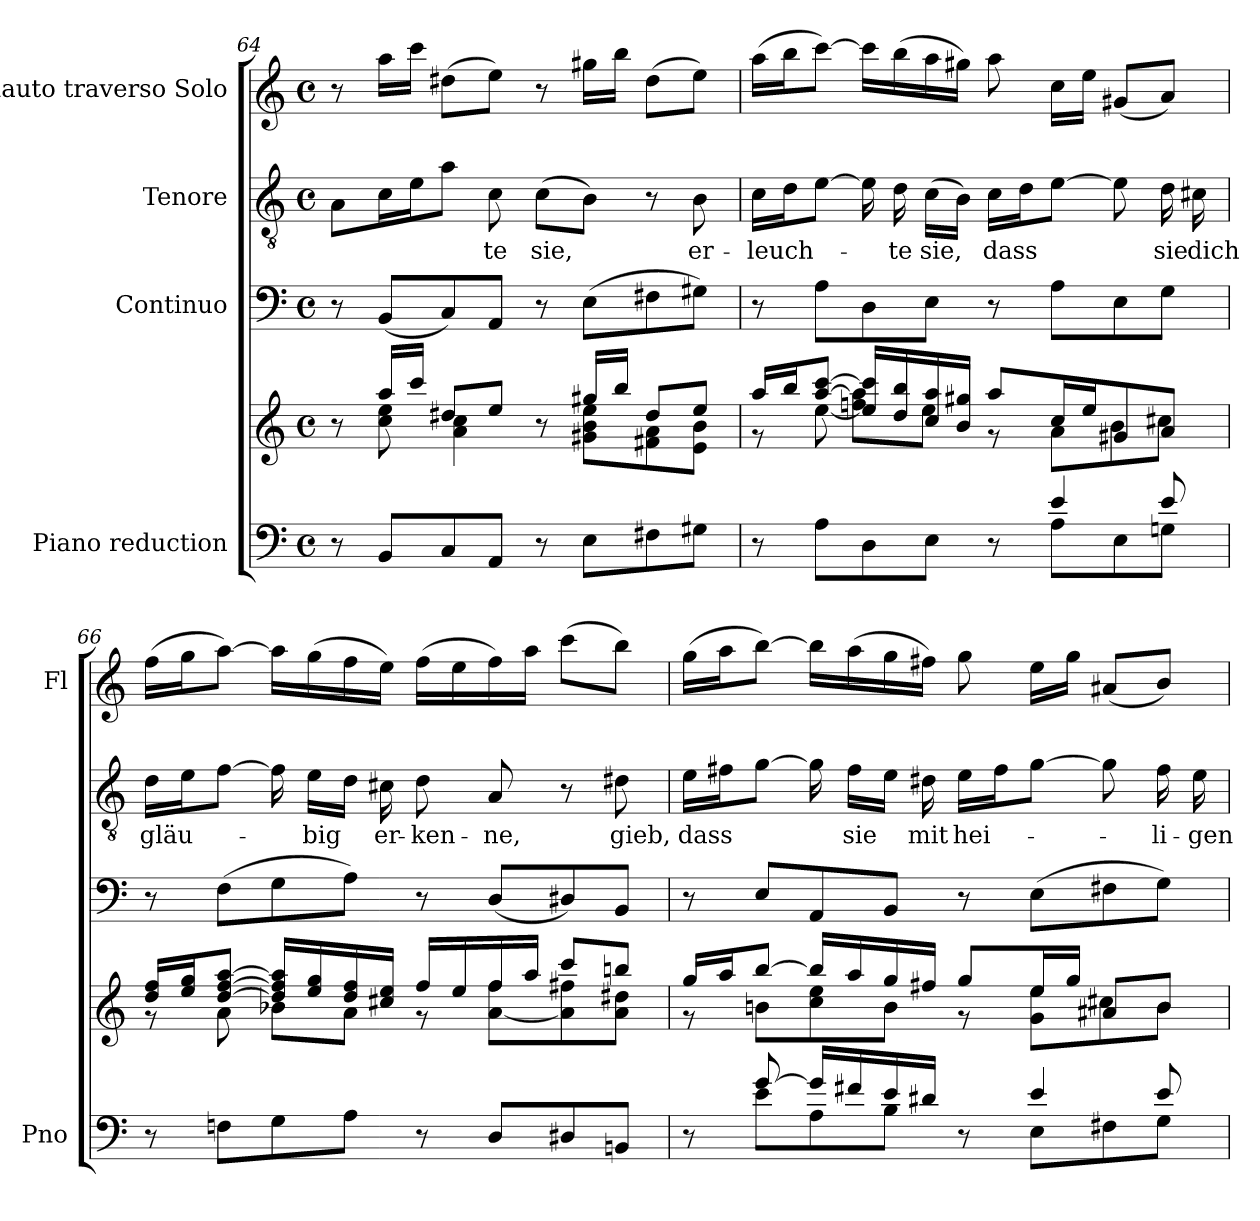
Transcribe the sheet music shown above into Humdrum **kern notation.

**kern	**kern	**kern	**kern	**text	**kern
*part4	*part4	*part3	*part2	*part2	*part1
*staff5	*staff4	*staff3	*staff2	*staff2	*staff1
*I"Piano reduction	*	*I"Continuo	*I"Tenore	*	*I"Flauto traverso Solo
*I'Pno	*	*	*	*	*I'Fl
!!LO:LB:g=z
*clefF4	*clefG2	*clefF4	*clefGv2	*	*clefG2
*k[]	*k[]	*k[]	*k[]	*	*k[]
*M4/4	*M4/4	*M4/4	*M4/4	*	*M4/4
*met(c)	*met(c)	*met(c)	*met(c)	*	*met(c)
=64	=64	=64	=64	=64	=64
*	*^	*	*	*	*
8r	8r	8ryy	8r	8A\L	.	8r
8BB/L	16aa/LL	8cc\ 8ee\	(<8BB/L	16c\L	.	16aa\LL
.	16ccc/JJ	.	.	16e\J	.	16ccc\JJ
8C/	8dd#X/L	4a\ 4cc\	8C/)	8a\J	.	(>8dd#X\L
!	!	!	!	!	!LO:LY:b	!
8AA/J	8ee/J	.	8AA/J	8c\	te	8ee\J)
!	!	!	!	!	!LO:LY:b	!
8r	8r	8ryy	8r	(>8c\L	sie,	8r
8E\L	16gg#X/LL	8g#X\ 8b\ 8ee\L	(>8E\L	8B\J)	.	16gg#X\LL
.	16bb/JJ	.	.	.	.	16bb\JJ
8F#X\	8dd#/L	8f#X\ 8a\	8F#X\	8r	.	(>8dd#\L
!	!	!	!	!	!LO:LY:b	!
8G#X\J	8ee/J	8e\ 8b\J	8G#X\J)	8B\	er-	8ee\J)
=65	=65	=65	=65	=65	=65	=65
*^	*	*	*	*	*	*
!	!	!	!	!	!	!LO:LY:b	!
8r	8ryy	16aa/LL	8r	8r	16c\LL	-leuch-	(>16aa\LL
.	.	16bb/J	.	.	16d\J	.	16bb\J
8ryy	8A\L	[8aa/ [8ccc/J	[8ee\	8A\L	[8e\J	.	[8ccc\J)
4ryy	8D\	16ee/] 16ccc/]LL	8ffn\ 8aa\]L	8D\	16e\]	.	16ccc\LL]
!	!	!	!	!	!	!LO:LY:b	!
.	.	16dd/ 16bb/	.	.	16d\	-te	(>16bb\
!	!	!	!	!	!	!LO:LY:b	!
.	8E\J	16cc/ 16aa/	8ee\J	8E\J	(>16c\LL	sie,	16aa\
.	.	16b/ 16gg#X/JJ	.	.	16B\JJ)	.	16gg#X\JJ)
!	!	!	!	!	!	!LO:LY:b	!
8r	8ryy	8aa/L	8r	8r	16c\LL	dass	8aa\
.	.	.	.	.	16d\J	.	.
4e/	8A\L	16cc/L	8a\L	8A\L	[8e\J	.	16cc\LL
.	.	16ee/J	.	.	.	.	16ee\JJ
.	8E\	8g#X/	8b\	8E\	8e\]	.	(<8g#X/L
!	!	!	!	!	!	!LO:LY:b	!
8e/	8Gn\J	8a/J	8cc#X\J	8G\J	16d\	sie	8a/J)
!	!	!	!	!	!	!LO:LY:b	!
.	.	.	.	.	16c#X\	dich	.
*v	*v	*	*	*	*	*	*
=66	=66	=66	=66	=66	=66	=66
!	!	!	!	!	!LO:LY:b	!
8r	16dd/ 16ff/LL	8r	8r	16d\LL	gläu-	(>16ff\LL
.	16ee/ 16gg/J	.	.	16e\J	.	16gg\J
8Fn\L	[8dd/ [8ff/ [8aa/J	8a\	(>8F\L	[8f\J	.	[8aa\J)
8G\	16dd/] 16ff/] 16aa/]LL	8b-X\L	8G\	16f\]	.	16aa\LL]
!	!	!	!	!	!LO:LY:b	!
.	16ee/ 16gg/	.	.	16e\LL	-big	(>16gg\
8A\J	16dd/ 16ff/	8a\J	8A\J)	16d\JJ	.	16ff\
!	!	!	!	!	!LO:LY:b	!
.	16cc#X/ 16ee/JJ	.	.	16c#X\	er-	16ee\JJ)
!	!	!	!	!	!LO:LY:b	!
8r	16ff/LL	8r	8r	8d\	-ken-	(>16ff\LL
.	16ee/	.	.	.	.	16ee\
!	!	!	!	!	!LO:LY:b	!
8D/L	16ff/	[8a\ 8ff\L	(<8D/L	8A/	-ne,	16ff\)
.	16aa/JJ	.	.	.	.	16aa\JJ
8D#X/	8ccc/L	8a\] 8ff#X\	8D#X/)	8r	.	(>8ccc\L
!	!	!	!	!	!LO:LY:b	!
8BBn/J	8bbn/J	8a\ 8dd#X\J	8BB/J	8d#X\	gieb,	8bb\J)
!!LO:PB:g=z
=67	=67	=67	=67	=67	=67	=67
*^	*	*	*	*	*	*
!	!	!	!	!	!	!LO:LY:b	!
8r	8ryy	16gg/LL	8r	8r	16e\LL	-dass	(>16gg\LL
.	.	16aa/J	.	.	16f#X\J	.	16aa\J
[8g/	8e\L	[8bb/J	8bn\L	8E/L	[8g\J	.	[8bb\J)
16g/LL]	8A\	16bb/LL]	8cc\ 8ee\	8AA/	16g\]	.	16bb\LL]
!	!	!	!	!	!	!LO:LY:b	!
16f#X/	.	16aa/	.	.	16f#\LL	sie	(>16aa\
16e/	8B\J	16gg/	8b\J	8BB/J	16e\JJ	.	16gg\
!	!	!	!	!	!	!LO:LY:b	!
16d#X/JJ	.	16ff#X/JJ	.	.	16d#X\	mit	16ff#X\JJ)
!	!	!	!	!	!	!LO:LY:b	!
8r	8ryy	8gg/L	8r	8r	16e\LL	hei-	8gg\
.	.	.	.	.	16f#\J	.	.
4e/	8E\L	16ee/L	8g\ 8ee\L	(>8E\L	[8g\J	.	16ee\LL
.	.	16gg/JJ	.	.	.	.	16gg\JJ
.	8F#X\	8a#X/L	8cc#X\	8F#X\	8g\]	.	(<8a#X/L
!	!	!	!	!	!	!LO:LY:b	!
8e/	8G\J	8b/J	8b\J	8G\J)	16f#\	li-	8b/J)
!	!	!	!	!	!	!LO:LY:b	!
.	.	.	.	.	16e\	gen	.
*v	*v	*	*	*	*	*	*
*	*v	*v	*	*	*	*
=	=	=	=	=	=
*-	*-	*-	*-	*-	*-
